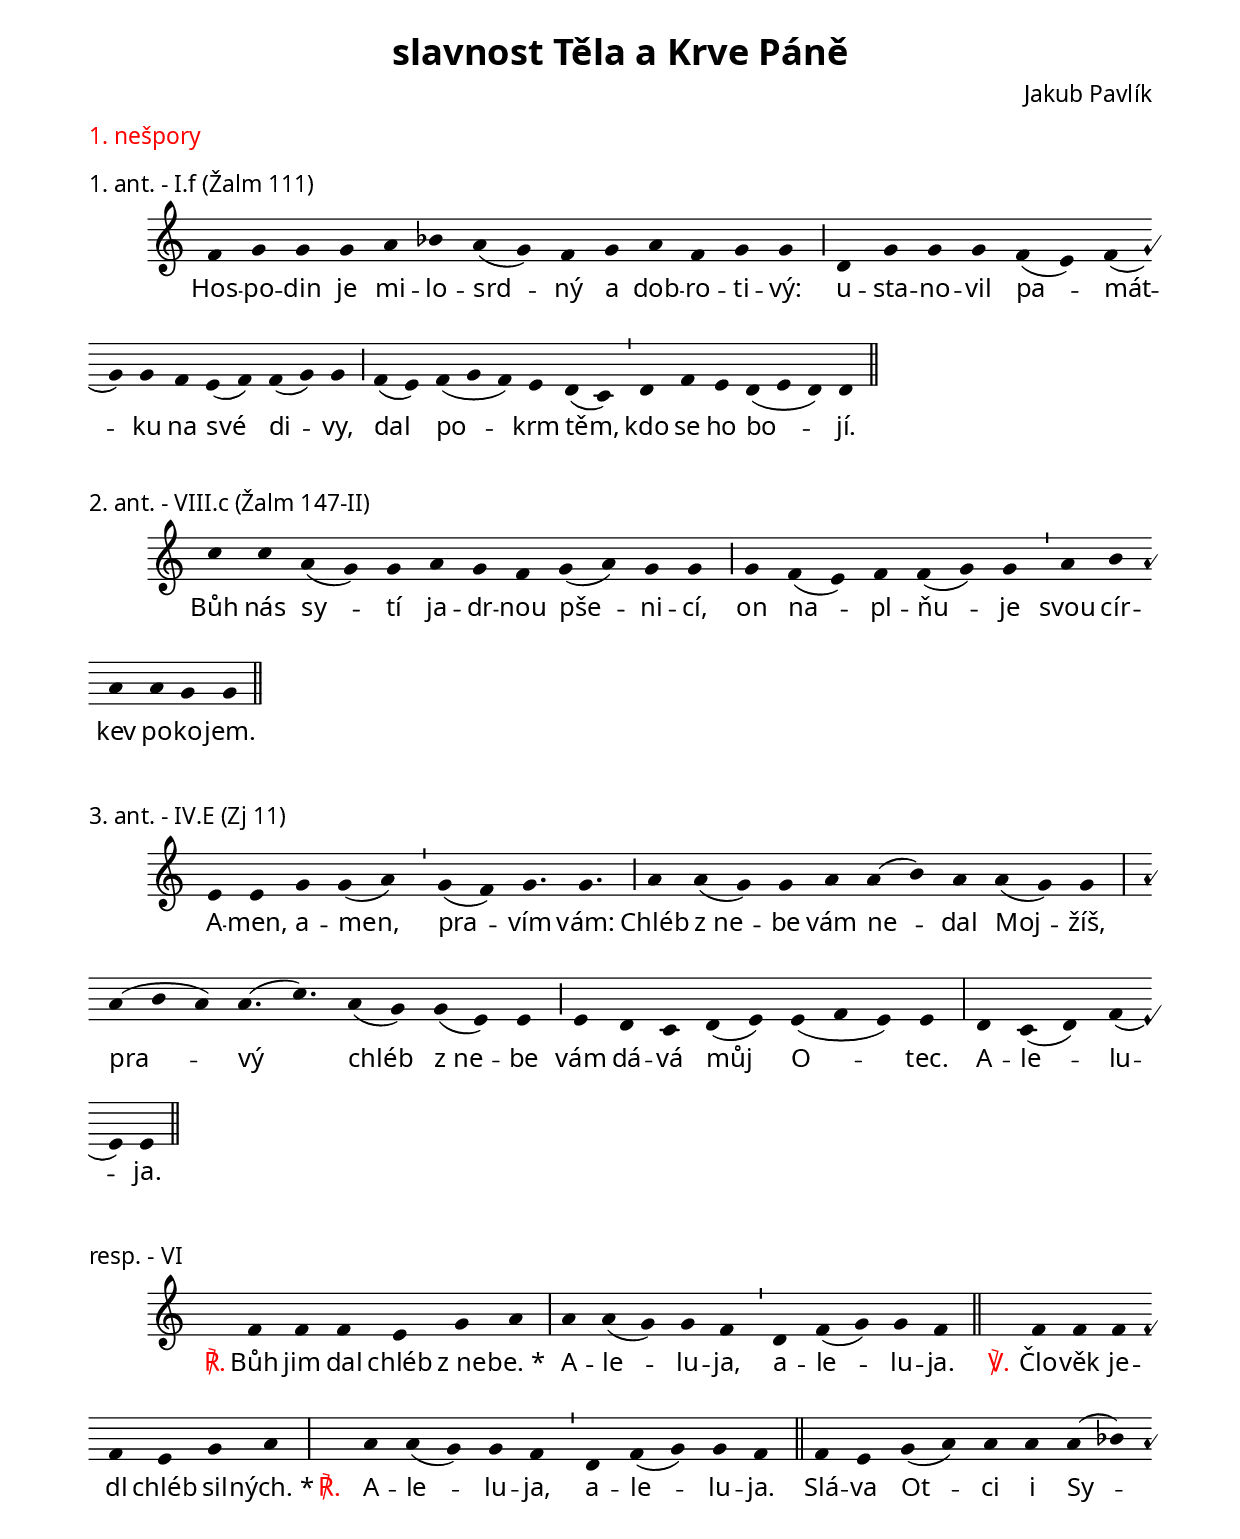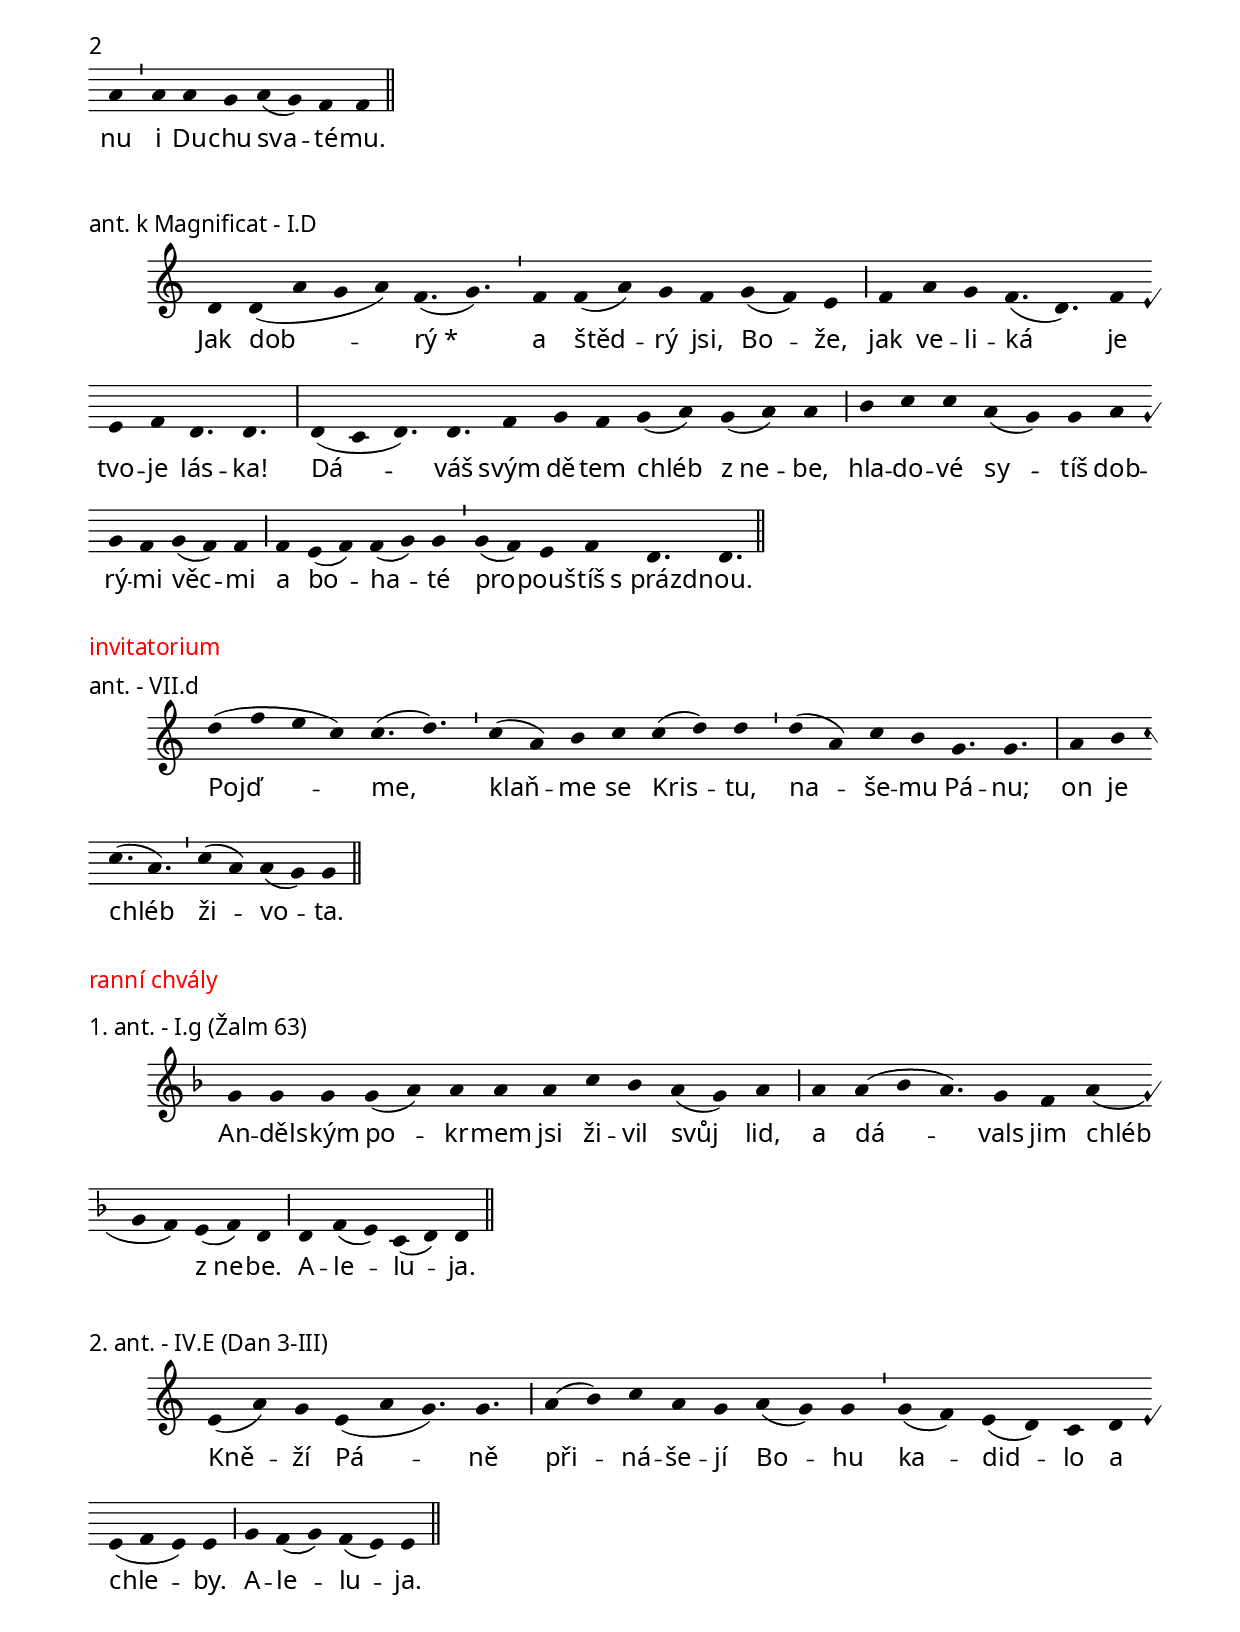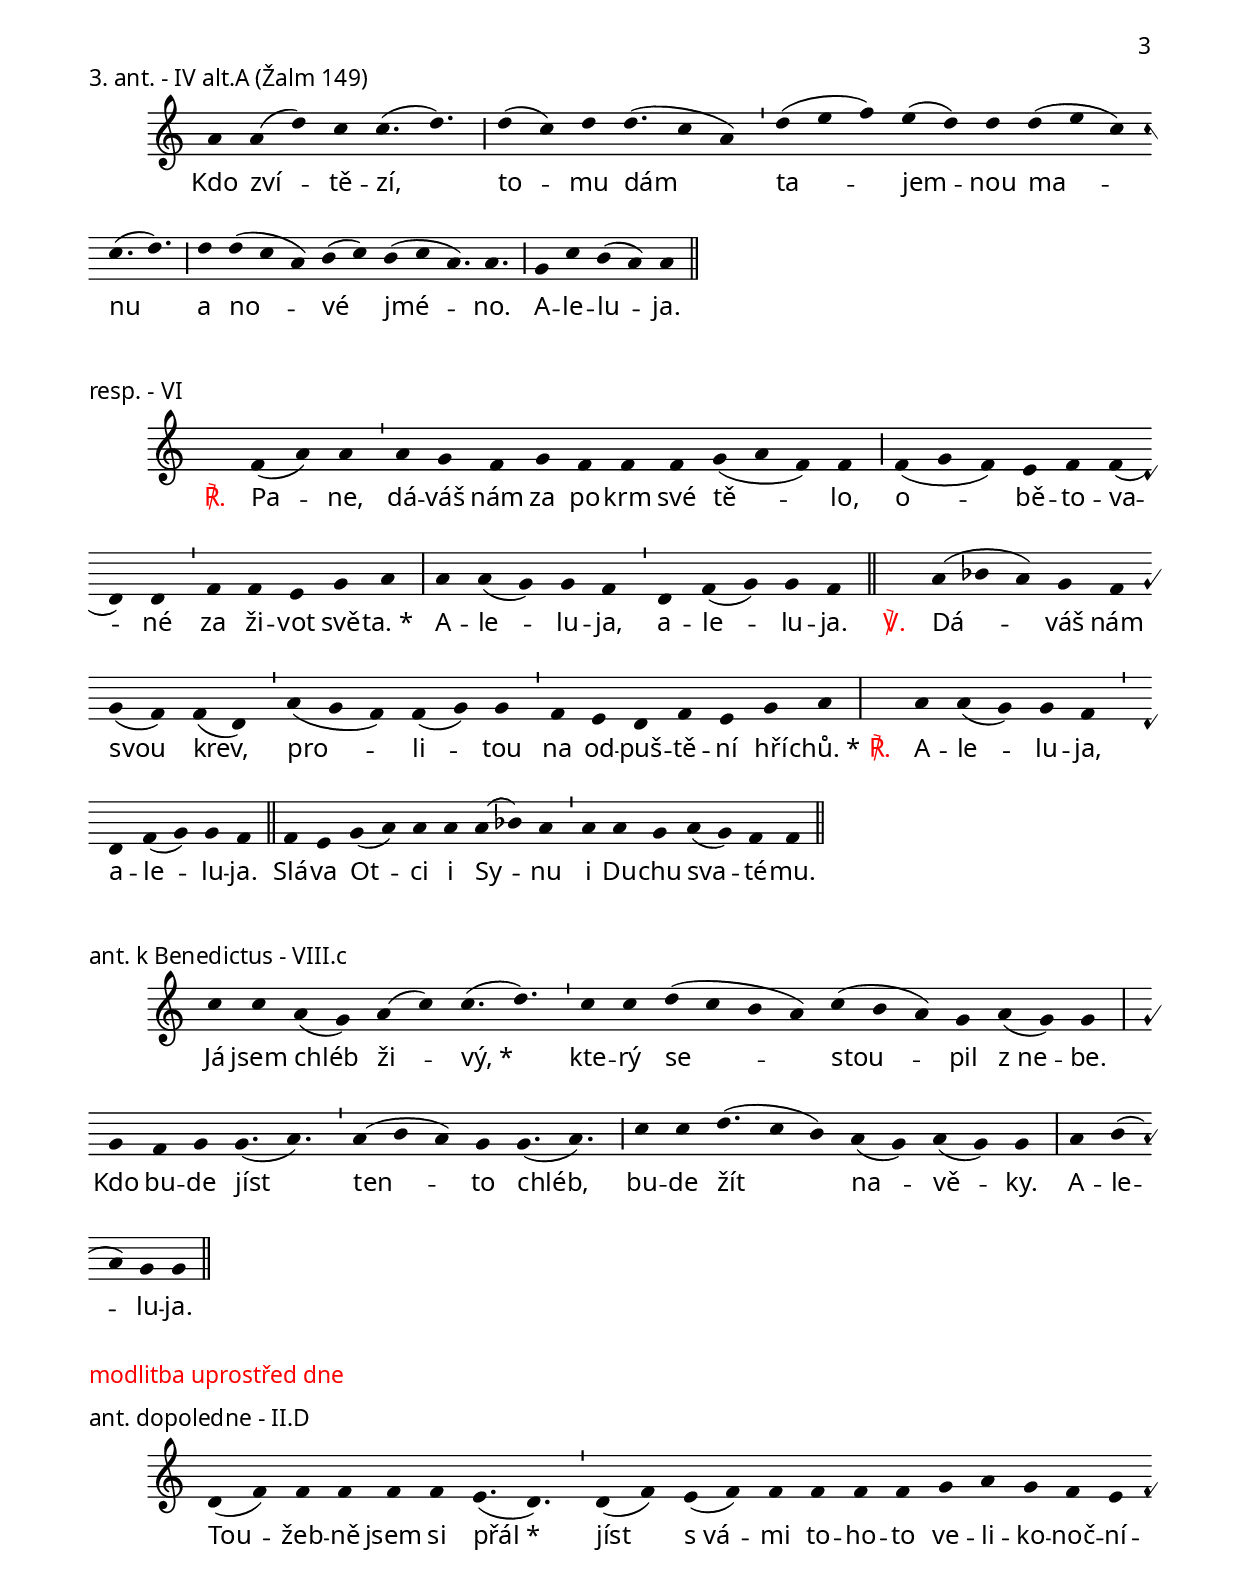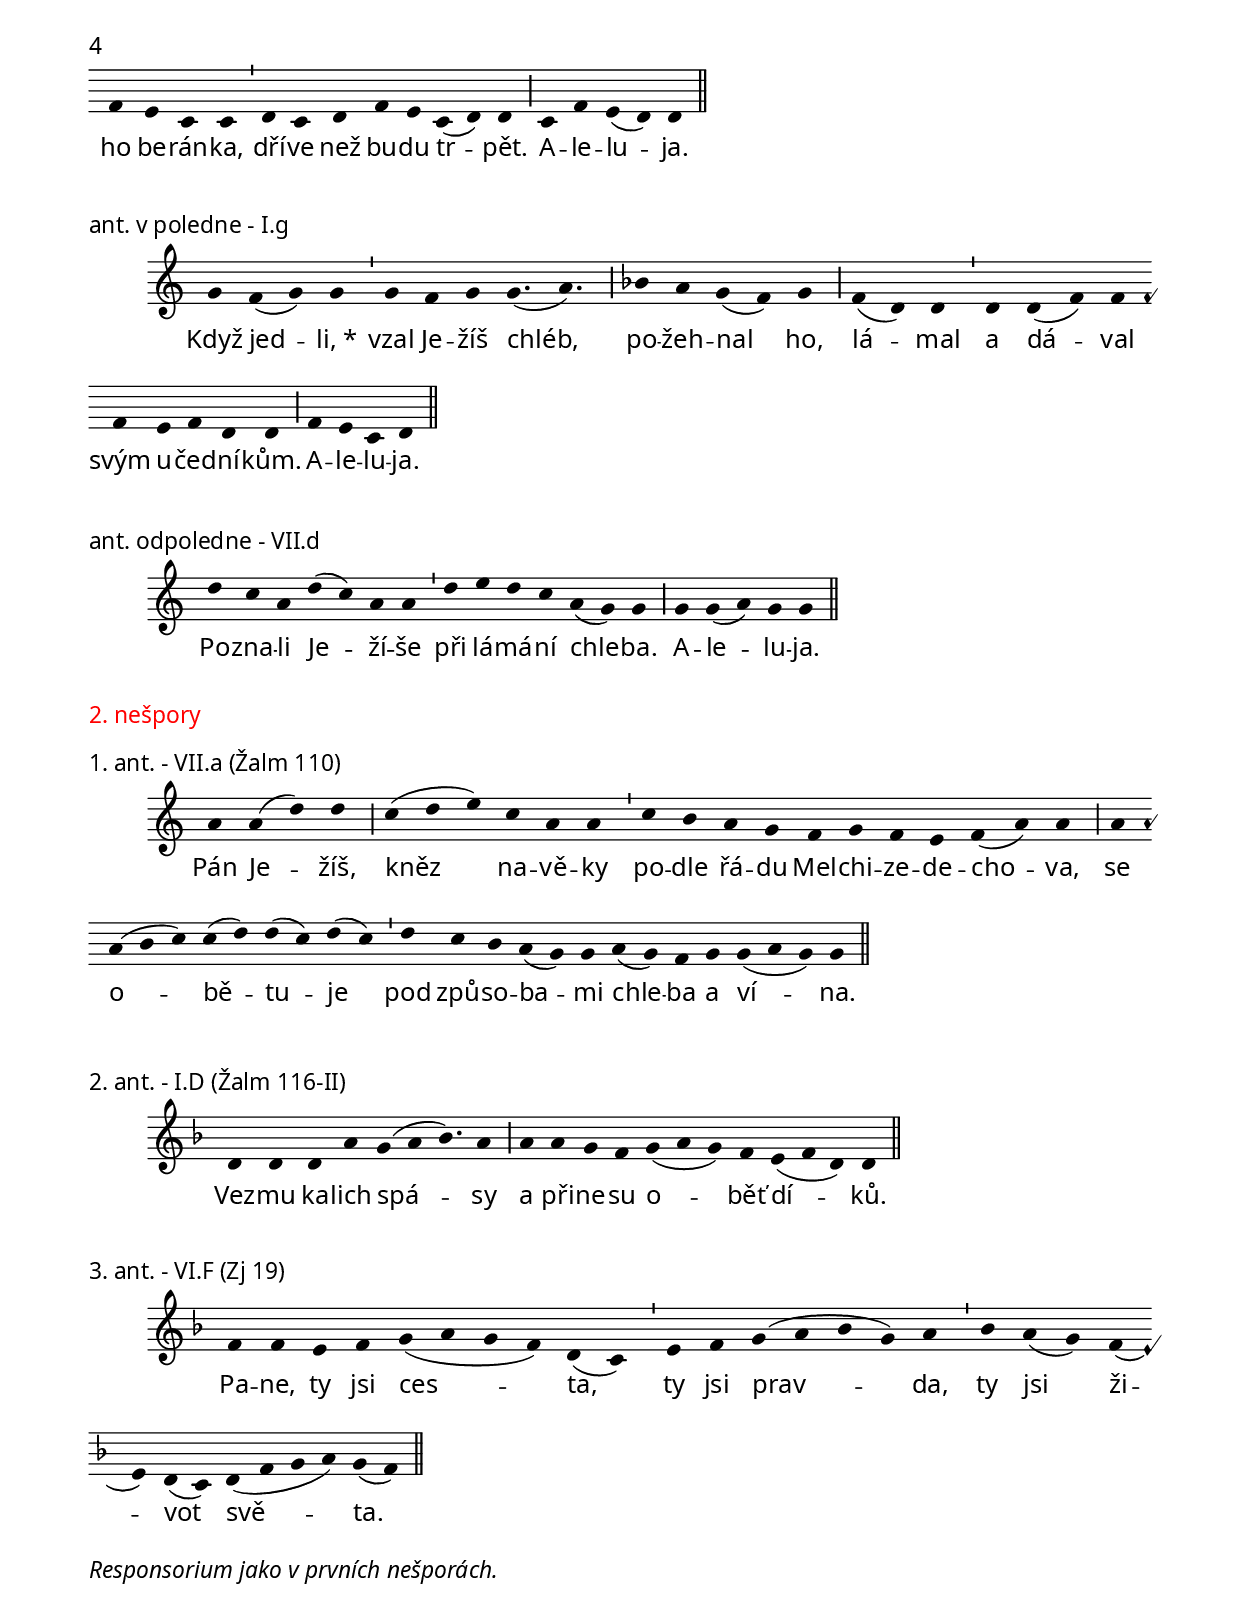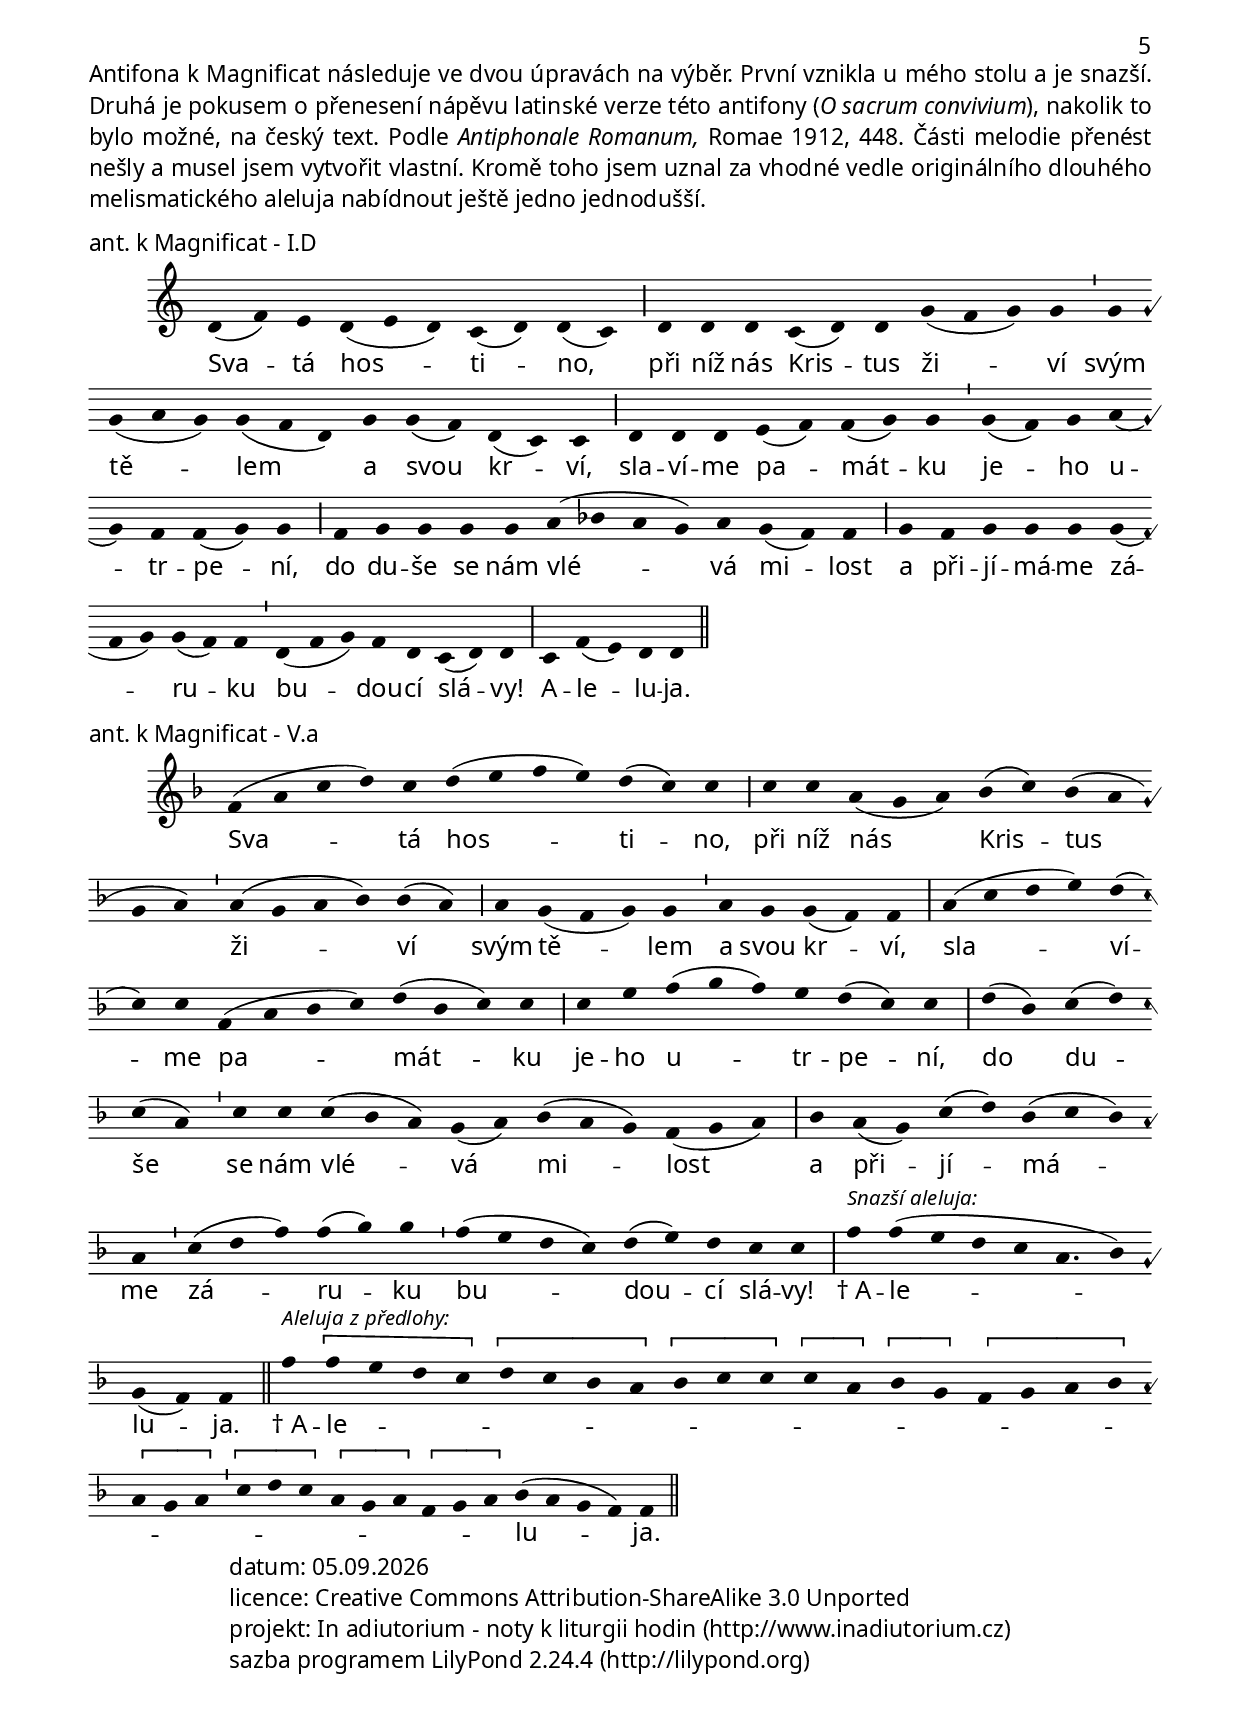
\version "2.14.2"

\header {
  title = "slavnost Těla a Krve Páně"
  composer = "Jakub Pavlík"
}

\include "spolecne.ly"
\include "dilyresponsorii.ly"

\markup {\nadpisHodinka {"1. nešpory"}}

\score {
  \relative c' {
    \choralniRezim
    f g g g a4 bes a( g) f g a f g g \barMaior
    d g g g f( e) f( g) g f e( f) f( g) g \barMaior
    f( e) f( g f) e d( c) \barMin d f e d( e d) d \barFinalis
  }
  \addlyrics {
    Hos -- po -- din je mi -- lo -- srd -- ný a dob -- ro -- ti -- vý:
    u -- sta -- no -- vil pa -- mát -- ku na své di -- vy,
    dal po -- krm těm, kdo se ho bo -- jí.
  }
  \header {
    quid = "1. ant."
    modus = "I"
    differentia = "f" 
    psalmus = "Žalm 111"
    id = "1ne-a1"
    piece = \markup {\sestavTitulek}
  }
}

\score {
  \relative c'' {
    \choralniRezim
    c4 c a( g) g a g f g( a) g g \barMaior
    g f( e) f f( g) g \barMin a b a a g g \barFinalis
  }
  \addlyrics {
    Bůh nás sy -- tí ja -- dr -- nou pše -- ni -- cí,
    on na -- pl -- ňu -- je svou cír -- kev po -- ko -- jem.
  }
  \header {
    quid = "2. ant."
    modus = "VIII"
    differentia = "c" 
    psalmus = "Žalm 147-II"
    id = "1ne-a2"
    piece = \markup {\sestavTitulek}
  }
}

\score {
  \relative c' {
    \choralniRezim
    e4 e g g( a) \barMin g( f) g4. g \barMaior
    a4 a( g) g a a( b) a a( g) g \barMax
    a( b a) a4.( c) a4( g) g( e) e \barMaior
    e d c d( e) e( f e) e \barMax
    d c( d) f( e) e \barFinalis
  }
  \addlyrics {
    A -- men, a -- men, pra -- vím vám:
    Chléb z_ne -- be vám ne -- dal Moj -- žíš,
    pra -- vý chléb z_ne -- be vám dá -- vá můj O -- tec.
    A -- le -- lu -- ja.
  }
  \header {
    quid = "3. ant."
    modus = "IV"
    differentia = "E" 
    psalmus = "Zj 11"
    id = "1ne-a3"
    piece = \markup {\sestavTitulek}
  }
}

\score {
  \relative c' {
    \choralniRezim
    
    % R
    \neviditelna f
    f4 f f e g a \barMax
    \respVIalelujaResponsum \barFinalis
    % V
    \neviditelna f
    f4 f f f e g a \barMax
    % R
    \neviditelna a
    \respVIalelujaResponsum \barFinalis
    % Slava
    \respVIalelujaDoxologie \barFinalis
  }
  \addlyrics {
    \Response Bůh jim dal chléb z_ne -- be._* 
    A -- le -- lu -- ja, a -- le -- lu -- ja.
    \Verse Člo -- věk je -- dl chléb sil -- ných._*
    \Response A -- le -- lu -- ja, a -- le -- lu -- ja.
    \textRespDoxologie
  }
  \header {
    quid = "resp."
    modus = "VI"
    id = ""
    piece = \markup {\sestavTitulekResp}
  }
}

\score {
  \relative c' {
    \choralniRezim
    d4 d( a' g a) f4.( g) \barMin f4 f( a) g f g( f) e \barMaior
    f a g f4.( d) f4 e f d4. d \barMax
    
    d4( c d4.) d f4 g f g( a) g( a) a \barMaior
    b c c a( g) g a g f g( f) f \barMaior
    f e( f) f( g) g \barMin g( f) e f d4. d \barFinalis
  }
  \addlyrics {
    Jak dob -- rý_* a štěd -- rý jsi, Bo -- že,
    jak ve -- li -- ká je tvo -- je lás -- ka!
    
    Dá -- váš svým dě -- tem chléb z_ne -- be,
    hla -- do -- vé sy -- tíš dob -- rý -- mi věc -- mi
    a bo -- ha -- té pro -- pouš -- tíš s_prázd -- nou.
  }
  \header {
    quid = "ant. k Magnificat"
    modus = "I"
    differentia = "D" 
    psalmus = ""
    id = ""
    piece = \markup {\sestavTitulekBezZalmu}
  }
}

\markup {\nadpisHodinka {"invitatorium"}}

\score {
  \relative c'' {
    \choralniRezim
    d4( f e c) c4.( d) \barMin
    c4( a) b c c( d) d \barMin
    d4( a) c b g4. g \barMax
    a4 b c4.( a) \barMin c4( a) a( g) g \barFinalis
  }
  \addlyrics {
    Pojď -- me, klaň -- me se Kris -- tu, na -- še -- mu Pá -- nu;
    on je chléb ži -- vo -- ta.
  }
  \header {
    quid = "ant."
    modus = "VII"
    differentia = "d" 
    psalmus = ""
    piece = \markup {\sestavTitulekBezZalmu}
  }
}

\markup {\nadpisHodinka {"ranní chvály"}}

\score {
  \relative c'' {
    \choralniRezim
    \key f \major
    g4 g g g( a) a a a c bes a( g) a \barMaior
    a a( bes a4.) g4 f a( g f) e( f) d \barMaior
    d f( e) c( d) d \barFinalis
  }
  \addlyrics {
    An -- děl -- ským po -- kr -- mem jsi ži -- vil svůj lid,
    a dá -- vals jim chléb z_ne -- be.
    A -- le -- lu -- ja.
  }
  \header {
    quid = "1. ant."
    modus = "I"
    differentia = "g" 
    psalmus = "Žalm 63"
    id = ""
    piece = \markup {\sestavTitulek}
  }
}

\score {
  \relative c' {
    \choralniRezim
    e4( a) g e( a g4.) g \barMaior
    a4( b) c a g a( g) g \barMin 
    g( f) e( d) c d e( f e) e \barMaior
    g f( g) f( e) e \barFinalis
  }
  \addlyrics {
    Kně -- ží Pá -- ně
    při -- ná -- še -- jí Bo -- hu ka -- did -- lo a chle -- by.
    A -- le -- lu -- ja.
  }
  \header {
    quid = "2. ant."
    modus = "IV"
    differentia = "E" 
    psalmus = "Dan 3-III"
    id = ""
    piece = \markup {\sestavTitulek}
  }
}

\score {
  \relative c'' {
    \choralniRezim
    a4 a( d) c c4.( d) \barMaior
    d4( c) d d4.( c4 a) \barMin d( e f) e( d) d d( e c) c4.( d) \barMaior
    d4 d( c a) b( c) b( c a4.) a \barMaior
    g4 c b( a) a \barFinalis 
  }
  \addlyrics {
    Kdo zví -- tě -- zí, 
    to -- mu dám ta -- jem -- nou ma -- nu
    a no -- vé jmé -- no.
    A -- le -- lu -- ja.
  }
  \header {
    quid = "3. ant."
    modus = "IV alt"
    differentia = "A" 
    psalmus = "Žalm 149"
    id = ""
    piece = \markup {\sestavTitulek}
  }
}

\score {
  \relative c' {
    \choralniRezim
    
    % R
    \neviditelna f
    f4( a) a \barMin a g f g f f f g( a f) f \barMaior f( g f) e f f( d) d \barMin f f e g a \barMax
    \respVIalelujaResponsum \barFinalis
    % V
    \neviditelna f
    a( bes a) g f g( f) f( d) \barMin a'( g f) f( g) g \barMin f e d f e g a \barMax
    % R
    \neviditelna a
    \respVIalelujaResponsum \barFinalis
    % Slava
    \respVIalelujaDoxologie \barFinalis
  }
  \addlyrics {
    \Response Pa -- ne, dá -- váš nám za po -- krm své tě -- lo, o -- bě -- to -- va -- né za ži -- vot svě -- ta._*
    A -- le -- lu -- ja, a -- le -- lu -- ja.
    \Verse Dá -- váš nám svou krev, pro -- li -- tou na od -- puš -- tě -- ní hří -- chů._*
    \Response A -- le -- lu -- ja, a -- le -- lu -- ja.
    \textRespDoxologie
  }
  \header {
    quid = "resp."
    modus = "VI"
    id = ""
    piece = \markup {\sestavTitulekResp}
  }
}

\score {
  \relative c'' {
    \choralniRezim
    c4 c a( g) a( c) c4.( d) \barMin c4 c d( c b a) c( b a) g a( g) g \barMax 
    g f g g4.( a) \barMin a4( b a) g g4.( a) \barMaior c4 c d4.( c4 b) a( g) a( g) g \barMax
    a b( a) g g \barFinalis
  }
  \addlyrics {
    Já jsem chléb ži -- vý,_* kte -- rý se -- stou -- pil z_ne -- be.
    Kdo bu -- de jíst ten -- to chléb, bu -- de žít na -- vě -- ky.
    A -- le -- lu -- ja.
  }
  \header {
    quid = "ant. k Benedictus"
    modus = "VIII"
    differentia = "c" 
    psalmus = ""
    id = ""
    piece = \markup {\sestavTitulekBezZalmu}
  }
}

\markup {\nadpisHodinka {"modlitba uprostřed dne"}}

\score {
  \relative c' {
    \choralniRezim
    d4( f) f f f f e4.( d) \barMin
    d4( f) e( f) f f f f g a g f e f e c c \barMin
    d c d f e c( d) d \barMaior
    c f e( d) d \barFinalis
  }
  \addlyrics {
    Tou -- žeb -- ně jsem si přál_*
    jíst s_vá -- mi to -- ho -- to ve -- li -- ko -- noč -- ní -- ho be -- rán -- ka,
    dří -- ve než bu -- du tr -- pět.
    A -- le -- lu -- ja.
  }
  \header {
    quid = "ant. dopoledne"
    modus = "II"
    differentia = "D" 
    psalmus = ""
    id = ""
    fons = "Svatý týden, čtvrtek, ad Benedictus; přidáno aleluja"
    piece = \markup {\sestavTitulekBezZalmu}
  }
}

\score {
  \relative c'' {
    \choralniRezim
    g4 f( g) g \barMin g f g g4.( a) \barMaior
    bes4 a g( f) g \barMaior
    f( d) d \barMin d d( f) f f e f d d \barMaior
    f e c d \barFinalis
  }
  \addlyrics {
    Když jed -- li,_* vzal Je -- žíš chléb,
    po -- žeh -- nal ho,
    lá -- mal a dá -- val svým u -- čed -- ní -- kům.
    A -- le -- lu -- ja.
  }
  \header {
    quid = "ant. v poledne"
    modus = "I"
    differentia = "g" 
    psalmus = ""
    id = ""
    fons = "Velikonoční triduum, Zelený čtvrtek, ad Magnificat; přidáno aleluja"
    piece = \markup {\sestavTitulekBezZalmu}
  }
}

\score {
  \relative c'' {
    \choralniRezim
    d4 c a d( c) a a \barMin d e d c a( g) g \barMaior
    g g( a) g g \barFinalis
  }
  \addlyrics {
    Po -- zna -- li Je -- ží -- še při lá -- má -- ní chle -- ba.
    A -- le -- lu -- ja.
  }
  \header {
    quid = "ant. odpoledne"
    modus = "VII"
    differentia = "d" 
    psalmus = ""
    id = ""
    piece = \markup {\sestavTitulekBezZalmu}
  }
}

\markup {\nadpisHodinka {"2. nešpory"}}

\score {
  \relative c'' {
    \choralniRezim
    a4 a( d) d \barMaior
    c( d e) c a a \barMin c b a g f g f e f( a) a \barMaior
    a a( b c) c( d) d( c) d( c) \barMin 
    d c b a( g) g a( g) f g g( a g) g \barFinalis
  }
  \addlyrics {
    Pán Je -- žíš,
    kněz na -- vě -- ky po -- dle řá -- du Mel -- chi -- ze -- de -- cho -- va,
    se o -- bě -- tu -- je 
    pod způ -- so -- ba -- mi chle -- ba a ví -- na.
  }
  \header {
    quid = "1. ant."
    modus = "VII"
    differentia = "a" 
    psalmus = "Žalm 110"
    id = ""
    piece = \markup {\sestavTitulek}
  }
}

\score {
  \relative c' {
    \key f \major
    \choralniRezim
    d4 d d a' g( a bes4.) a4 \barMaior
    a a g f g( a g) f e( f d) d \barFinalis
  }
  \addlyrics {
    Vez -- mu ka -- lich spá -- sy
    a při -- ne -- su o -- běť dí -- ků.
  }
  \header {
    quid = "2. ant."
    modus = "I"
    differentia = "D" 
    psalmus = "Žalm 116-II"
    id = ""
    piece = \markup {\sestavTitulek}
  }
}

\score {
  \relative c' {
    \key f \major
    \choralniRezim
    f4 f e f g( a g f) d( c) \barMin
    e f g( a bes g) a \barMin
    bes a( g) f( e) d( c) d( f g a) g( f) \barFinalis
  }
  \addlyrics {
    Pa -- ne, ty jsi ces -- ta, 
    ty jsi prav -- da,
    ty jsi ži -- vot svě -- ta.
  }
  \header {
    quid = "3. ant."
    modus = "VI"
    differentia = "F" 
    psalmus = "Zj 19"
    id = ""
    piece = \markup {\sestavTitulek}
  }
}

\markup\italic{Responsorium jako v prvních nešporách.}

\pageBreak

\markup\justify{Antifona k Magnificat následuje ve dvou úpravách
na výběr. První vznikla u mého stolu a je snazší.
Druhá je pokusem o přenesení nápěvu latinské verze této antifony
\concat{( \italic{"O sacrum convivium"} ),} nakolik to bylo možné,
na český text. Podle \italic{Antiphonale Romanum,} Romae 1912, 448.

Části melodie přenést nešly a musel jsem vytvořit
vlastní. Kromě toho jsem uznal za vhodné vedle originálního
dlouhého melismatického aleluja nabídnout ještě jedno jednodušší.}

\score {
  \relative c' {
    \choralniRezim
    d( f) e d( e d) c( d) d( c) \barMaior
    d d d c( d) d g( f g) g \barMin g g( a g) g( f d) g g( f) d( c) c \barMaior
    d d d e( f) f( g) g \barMin g( f) g a( g) f f( g) g \barMaior
    f g g g g a( bes a g) a g( f) f \barMaior
    g f g g g g( f g) g( f) f \barMin d( f g) f d c( d) d \barMax
    c f( e) d d \barFinalis
  }
  \addlyrics {
    % Jedno dlouhe rozvite osloveni - bez jakehokoli nasledneho
    % sdeleni.
    Sva -- tá hos -- ti -- no,
    při níž nás Kris -- tus ži -- ví svým tě -- lem a svou kr -- ví,
    sla -- ví -- me pa -- mát -- ku je -- ho u -- tr -- pe -- ní,
    do du -- še se nám vlé -- vá mi -- lost
    a při -- jí -- má -- me zá -- ru -- ku bu -- dou -- cí slá -- vy!
    A -- le -- lu -- ja.
  }
  \header {
    quid = "ant. k Magnificat"
    modus = "I"
    differentia = "D" 
    psalmus = ""
    id = ""
    piece = \markup {\sestavTitulekBezZalmu}
  }
}

\score {
  \relative c' {
    \choralniRezim
    \key f \major
    f4( a c d) c d( e f e) d( c) c \barMaior
    c c a( g a) bes( c) bes( a g a) \barMin a( g a bes) bes( a) \barMaior a g( f g) g \barMin a g g( f) f \barMax
    
    a( c d e) d( c) c f,( a bes c) d( bes c) c \barMaior
    c e f( g f) e d( c) c \barMax
    
    d( bes) c( d) c( a) \barMin c c c( bes a) g( a) 
    bes( a g) f( g a) \barMax
    
    bes a( g) c( d) bes( c bes) a \barMin
    c( d f) f( g) g \barMin f( e d c) d( e) d c c \barMax
    
    f^\markup\small\italic{Snazší aleluja:} f( e d c a4. bes4) g( f) f \barFinalis
    
    f'^\markup\small\italic{Aleluja z předlohy:}
    \once \override Slur #'stencil = ##f
    \[ f( e d c \] \[ d c bes a \] \[ bes c c \] \[ c a \] \[ bes g \]  \[ f g a bes \] \[ a g a \] \barMin
    \[ c d c \] \[ a g a \] \[ f g a) \]
    bes( a g f) f \barFinalis
  }
  \addlyrics {
    % Jedno dlouhe rozvite osloveni - bez jakehokoli nasledneho
    % sdeleni.
    Sva -- tá hos -- ti -- no,
    při níž nás Kris -- tus ži -- ví svým tě -- lem a svou kr -- ví,
    
    sla -- ví -- me pa -- mát -- ku je -- ho u -- tr -- pe -- ní,
    
    do du -- še se nám vlé -- vá mi -- lost
    
    a při -- jí -- má -- me zá -- ru -- ku bu -- dou -- cí slá -- vy!
    \markup{\Dagger A} -- le -- lu -- ja.
    
    \markup{\Dagger A} -- le -- lu -- ja.
  }
  \header {
    quid = "ant. k Magnificat"
    modus = "V"
    differentia = "a" 
    psalmus = ""
    id = ""
    piece = \markup {\sestavTitulekBezZalmu}
  }
}